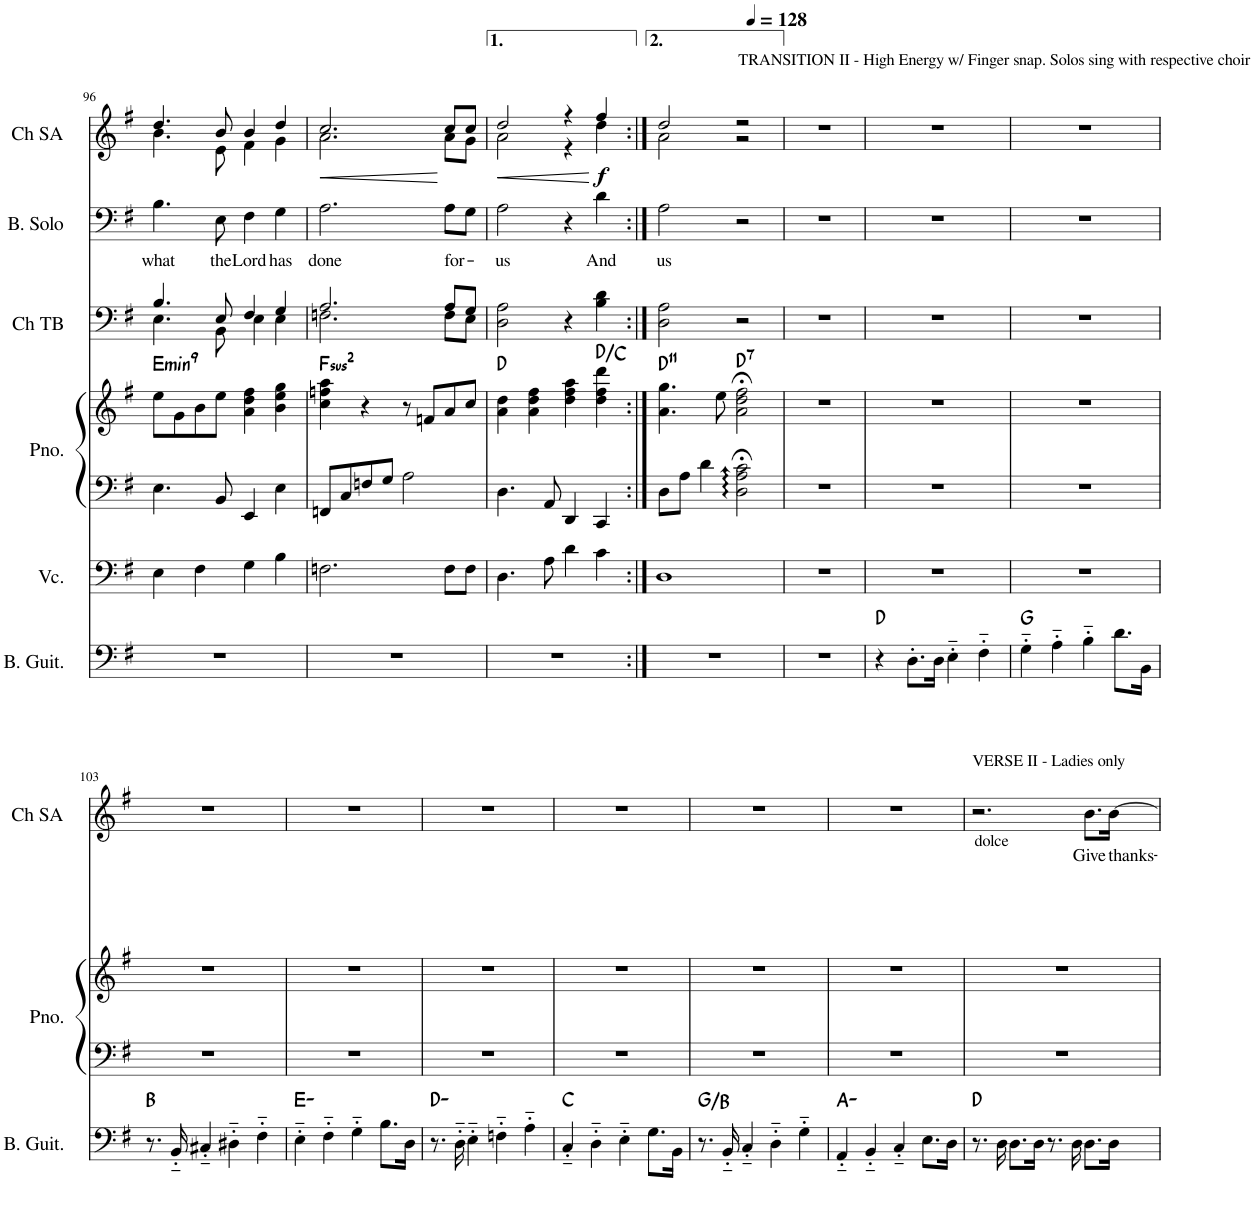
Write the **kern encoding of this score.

**kern	**harte	**kern	**kern	**kern	**harte	**kern	**kern	**text	**kern	**text	**dynam
*part6	*part6	*part5	*part4	*part4	*part4	*part3	*part2	*part2	*part1	*part1	*part1
*staff7	*	*staff6	*staff5	*staff4	*	*staff3	*staff2	*staff2	*staff1	*staff1	*staff1
*I"Bass Guitar	*	*I"Violoncello	*I"Piano	*	*	*I"Choir TB	*I"Baritone Solo	*	*I"Choir SA	*	*
*I'B. Guit.	*	*I'Vc.	*I'Pno.	*	*	*I'Ch TB	*I'B. Solo	*	*I'Ch SA	*	*
!!LO:PB:g=z
*clefF4	*	*clefF4	*clefF4	*clefG2	*	*clefF4	*clefF4	*	*clefG2	*	*
*Trd7c12	*	*	*	*	*	*	*Trd4c7	*	*	*	*
*k[f#]	*	*k[f#]	*k[f#]	*k[f#]	*	*k[f#]	*k[f#]	*	*k[f#]	*	*
*M4/4	*	*M4/4	*M4/4	*M4/4	*	*M4/4	*M4/4	*	*M4/4	*	*
=96	=96	=96	=96	=96	=96	=96	=96	=96	=96	=96	=96
*	*	*	*	*	*	*^	*	*	*	*	*
!	!	!	!	!	!LO:H:kt=min9	!	!	!	!LO:LY:b	!	!	!
*	*	*	*	*	*	*	*	*	*	*^	*	*
1r	.	4E\	4.E\	8ee\L	E:min9	4.B/	4.E\	4.B\	what	4.dd/	4.b\	.	.
.	.	.	.	8g\	.	.	.	.	.	.	.	.	.
.	.	4F#\	.	8b\	.	.	.	.	.	.	.	.	.
!	!	!	!	!	!	!	!	!	!LO:LY:b	!	!	!	!
.	.	.	8BB/	8ee\J	.	8E/	8BB\	8E\	the	8b/	8e\	.	.
!	!	!	!	!	!	!	!	!	!LO:LY:b	!	!	!	!
.	.	4G\	4EE/	4a\ 4dd\ 4ff#\	.	4F#/	4E\	4F#\	Lord	4b/	4f#\	.	.
!	!	!	!	!	!	!	!	!	!LO:LY:b	!	!	!	!
.	.	4B\	4E\	4b\ 4ee\ 4gg\	.	4G/	4E\	4G\	has	4dd/	4g\	.	.
=97	=97	=97	=97	=97	=97	=97	=97	=97	=97	=97	=97	=97	=97
!	!	!	!	!	!LO:H:kt=2	!	!	!	!LO:LY:b	!	!	!	!LO:HP:b
1r	.	2.Fn\	8FFn/L	4cc\ 4ffn\ 4aa\	F:(1,2,5)	2.A/	2.Fn\	2.A\	done	2.cc/	2.a\	.	<
.	.	.	8C/	.	.	.	.	.	.	.	.	.	.
.	.	.	8Fn/	4r	.	.	.	.	.	.	.	.	.
.	.	.	8G/J	.	.	.	.	.	.	.	.	.	.
.	.	.	2A\	8r	.	.	.	.	.	.	.	.	.
.	.	.	.	8fn/L	.	.	.	.	.	.	.	.	.
!	!	!	!	!	!	!	!	!	!LO:LY:b	!	!	!	!
.	.	8F\L	.	8a/	.	8A/L	8F\L	8A\L	for-	8cc/L	8a\L	.	.
.	.	8F\J	.	8cc/J	.	8G/J	8E\J	8G\J	.	8cc/J	8g\J	.	.
*	*	*	*	*	*	*v	*v	*	*	*v	*v	*	*
.	.	.	.	.	.	.	.	.	.	.	[
=98	=98	=98	=98	=98	=98	=98	=98	=98	=98	=98	=98
!	!	!	!	!	!	!	!	!LO:LY:b	!	!	!LO:HP:b
*	*	*	*	*	*	*	*	*	*^	*	*
1r	.	4.D\	4.D\	4a\ 4dd\	D:maj	2D\ 2A\	2A\	us	2dd/	2a\	.	<
.	.	.	.	4a\ 4dd\ 4ff#\	.	.	.	.	.	.	.	.
.	.	8A\	8AA/	.	.	.	.	.	.	.	.	.
.	.	4d\	4DD/	4dd\ 4ff#\ 4aa\	.	4r	4r	.	4r	4r	.	.
!	!	!	!	!	!	!	!	!LO:LY:b	!	!	!	!LO:DY:b
.	.	4c\	4CC/	4dd\ 4ff#\ 4ddd\	D:maj/b7	4B\ 4d\	4d\	And	4ff#/	4dd\	.	f
*	*	*	*	*	*	*	*	*	*v	*v	*	*
.	.	.	.	.	.	.	.	.	.	.	[
=99:|!	=99:|!	=99:|!	=99:|!	=99:|!	=99:|!	=99:|!	=99:|!	=99:|!	=99:|!	=99:|!	=99:|!
!	!	!	!	!	!LO:H:kt=11	!	!	!LO:LY:b	!	!	!
*	*	*	*	*	*	*	*	*	*^	*	*
1r	.	1D	8D\L	4.a\ 4.gg\	D:9(11)	2D\ 2A\	2A\	us	2dd/	2a\	.	.
.	.	.	8A\J	.	.	.	.	.	.	.	.	.
.	.	.	4d\	.	.	.	.	.	.	.	.	.
.	.	.	.	8ee\	.	.	.	.	.	.	.	.
!	!	!	!	!	!LO:H:kt=7	!	!	!	!	!	!	!
.	.	.	2D\;< 2A\;< 2c\;<	2a\;< 2dd\;< 2ff#\;<	D:7	2r	2r	.	2r	2r	.	.
*	*	*	*	*	*	*	*	*	*v	*v	*	*
=100	=100	=100	=100	=100	=100	=100	=100	=100	=100	=100	=100
1r	.	1r	1r	1r	.	1r	1r	.	1r	.	.
=101	=101	=101	=101	=101	=101	=101	=101	=101	=101	=101	=101
4r	D:maj	1r	1r	1r	.	1r	1r	.	1r	.	.
8.D'\L	.	.	.	.	.	.	.	.	.	.	.
16D\Jk	.	.	.	.	.	.	.	.	.	.	.
4E'~\	.	.	.	.	.	.	.	.	.	.	.
4F#'~\	.	.	.	.	.	.	.	.	.	.	.
=102	=102	=102	=102	=102	=102	=102	=102	=102	=102	=102	=102
4G'~\	G:maj	1r	1r	1r	.	1r	1r	.	1r	.	.
4A'~\	.	.	.	.	.	.	.	.	.	.	.
4B'~\	.	.	.	.	.	.	.	.	.	.	.
8.d\L	.	.	.	.	.	.	.	.	.	.	.
16BB\Jk	.	.	.	.	.	.	.	.	.	.	.
!!LO:LB:g=z
=103	=103	=103	=103	=103	=103	=103	=103	=103	=103	=103	=103
8.r	B:maj	1r	1r	1r	.	1r	1r	.	1r	.	.
16BB'~/	.	.	.	.	.	.	.	.	.	.	.
4C#X'~/	.	.	.	.	.	.	.	.	.	.	.
4D#X'~\	.	.	.	.	.	.	.	.	.	.	.
4F#'~\	.	.	.	.	.	.	.	.	.	.	.
=104	=104	=104	=104	=104	=104	=104	=104	=104	=104	=104	=104
4E'~\	E:min	1r	1r	1r	.	1r	1r	.	1r	.	.
4F#'~\	.	.	.	.	.	.	.	.	.	.	.
4G'~\	.	.	.	.	.	.	.	.	.	.	.
8.B\L	.	.	.	.	.	.	.	.	.	.	.
16D\Jk	.	.	.	.	.	.	.	.	.	.	.
=105	=105	=105	=105	=105	=105	=105	=105	=105	=105	=105	=105
8.r	D:min	1r	1r	1r	.	1r	1r	.	1r	.	.
16D'~\	.	.	.	.	.	.	.	.	.	.	.
4E'~\	.	.	.	.	.	.	.	.	.	.	.
4Fn'~\	.	.	.	.	.	.	.	.	.	.	.
4A'~\	.	.	.	.	.	.	.	.	.	.	.
=106	=106	=106	=106	=106	=106	=106	=106	=106	=106	=106	=106
4C'~/	C:maj	1r	1r	1r	.	1r	1r	.	1r	.	.
4D'~\	.	.	.	.	.	.	.	.	.	.	.
4E'~\	.	.	.	.	.	.	.	.	.	.	.
8.G\L	.	.	.	.	.	.	.	.	.	.	.
16BB\Jk	.	.	.	.	.	.	.	.	.	.	.
=107	=107	=107	=107	=107	=107	=107	=107	=107	=107	=107	=107
8.r	G:maj/3	1r	1r	1r	.	1r	1r	.	1r	.	.
16BB'~/	.	.	.	.	.	.	.	.	.	.	.
4C'~/	.	.	.	.	.	.	.	.	.	.	.
4D'~\	.	.	.	.	.	.	.	.	.	.	.
4G'~\	.	.	.	.	.	.	.	.	.	.	.
=108	=108	=108	=108	=108	=108	=108	=108	=108	=108	=108	=108
4AA'~/	A:min	1r	1r	1r	.	1r	1r	.	1r	.	.
4BB'~/	.	.	.	.	.	.	.	.	.	.	.
4C'~/	.	.	.	.	.	.	.	.	.	.	.
8.E\L	.	.	.	.	.	.	.	.	.	.	.
16D\Jk	.	.	.	.	.	.	.	.	.	.	.
=109	=109	=109	=109	=109	=109	=109	=109	=109	=109	=109	=109
!	!	!	!	!	!	!	!	!	!LO:TX:a:t=VERSE II - Ladies only	!	!
!	!	!	!	!LO:TX:a:t=dolce	!	!	!	!	!	!	!
8.r	D:maj	1r	1r	1r	.	1r	1r	.	2.r	.	.
16D\	.	.	.	.	.	.	.	.	.	.	.
8.D\L	.	.	.	.	.	.	.	.	.	.	.
16D\Jk	.	.	.	.	.	.	.	.	.	.	.
8.r	.	.	.	.	.	.	.	.	.	.	.
16D\	.	.	.	.	.	.	.	.	.	.	.
!	!	!	!	!	!	!	!	!	!	!LO:LY:b	!
8.D\L	.	.	.	.	.	.	.	.	8.b\L	Give	.
!	!	!	!	!	!	!	!	!	!	!LO:LY:b	!
16D\Jk	.	.	.	.	.	.	.	.	[16b\Jk	thanks-	.
=	=	=	=	=	=	=	=	=	=	=	=
*-	*-	*-	*-	*-	*-	*-	*-	*-	*-	*-	*-
